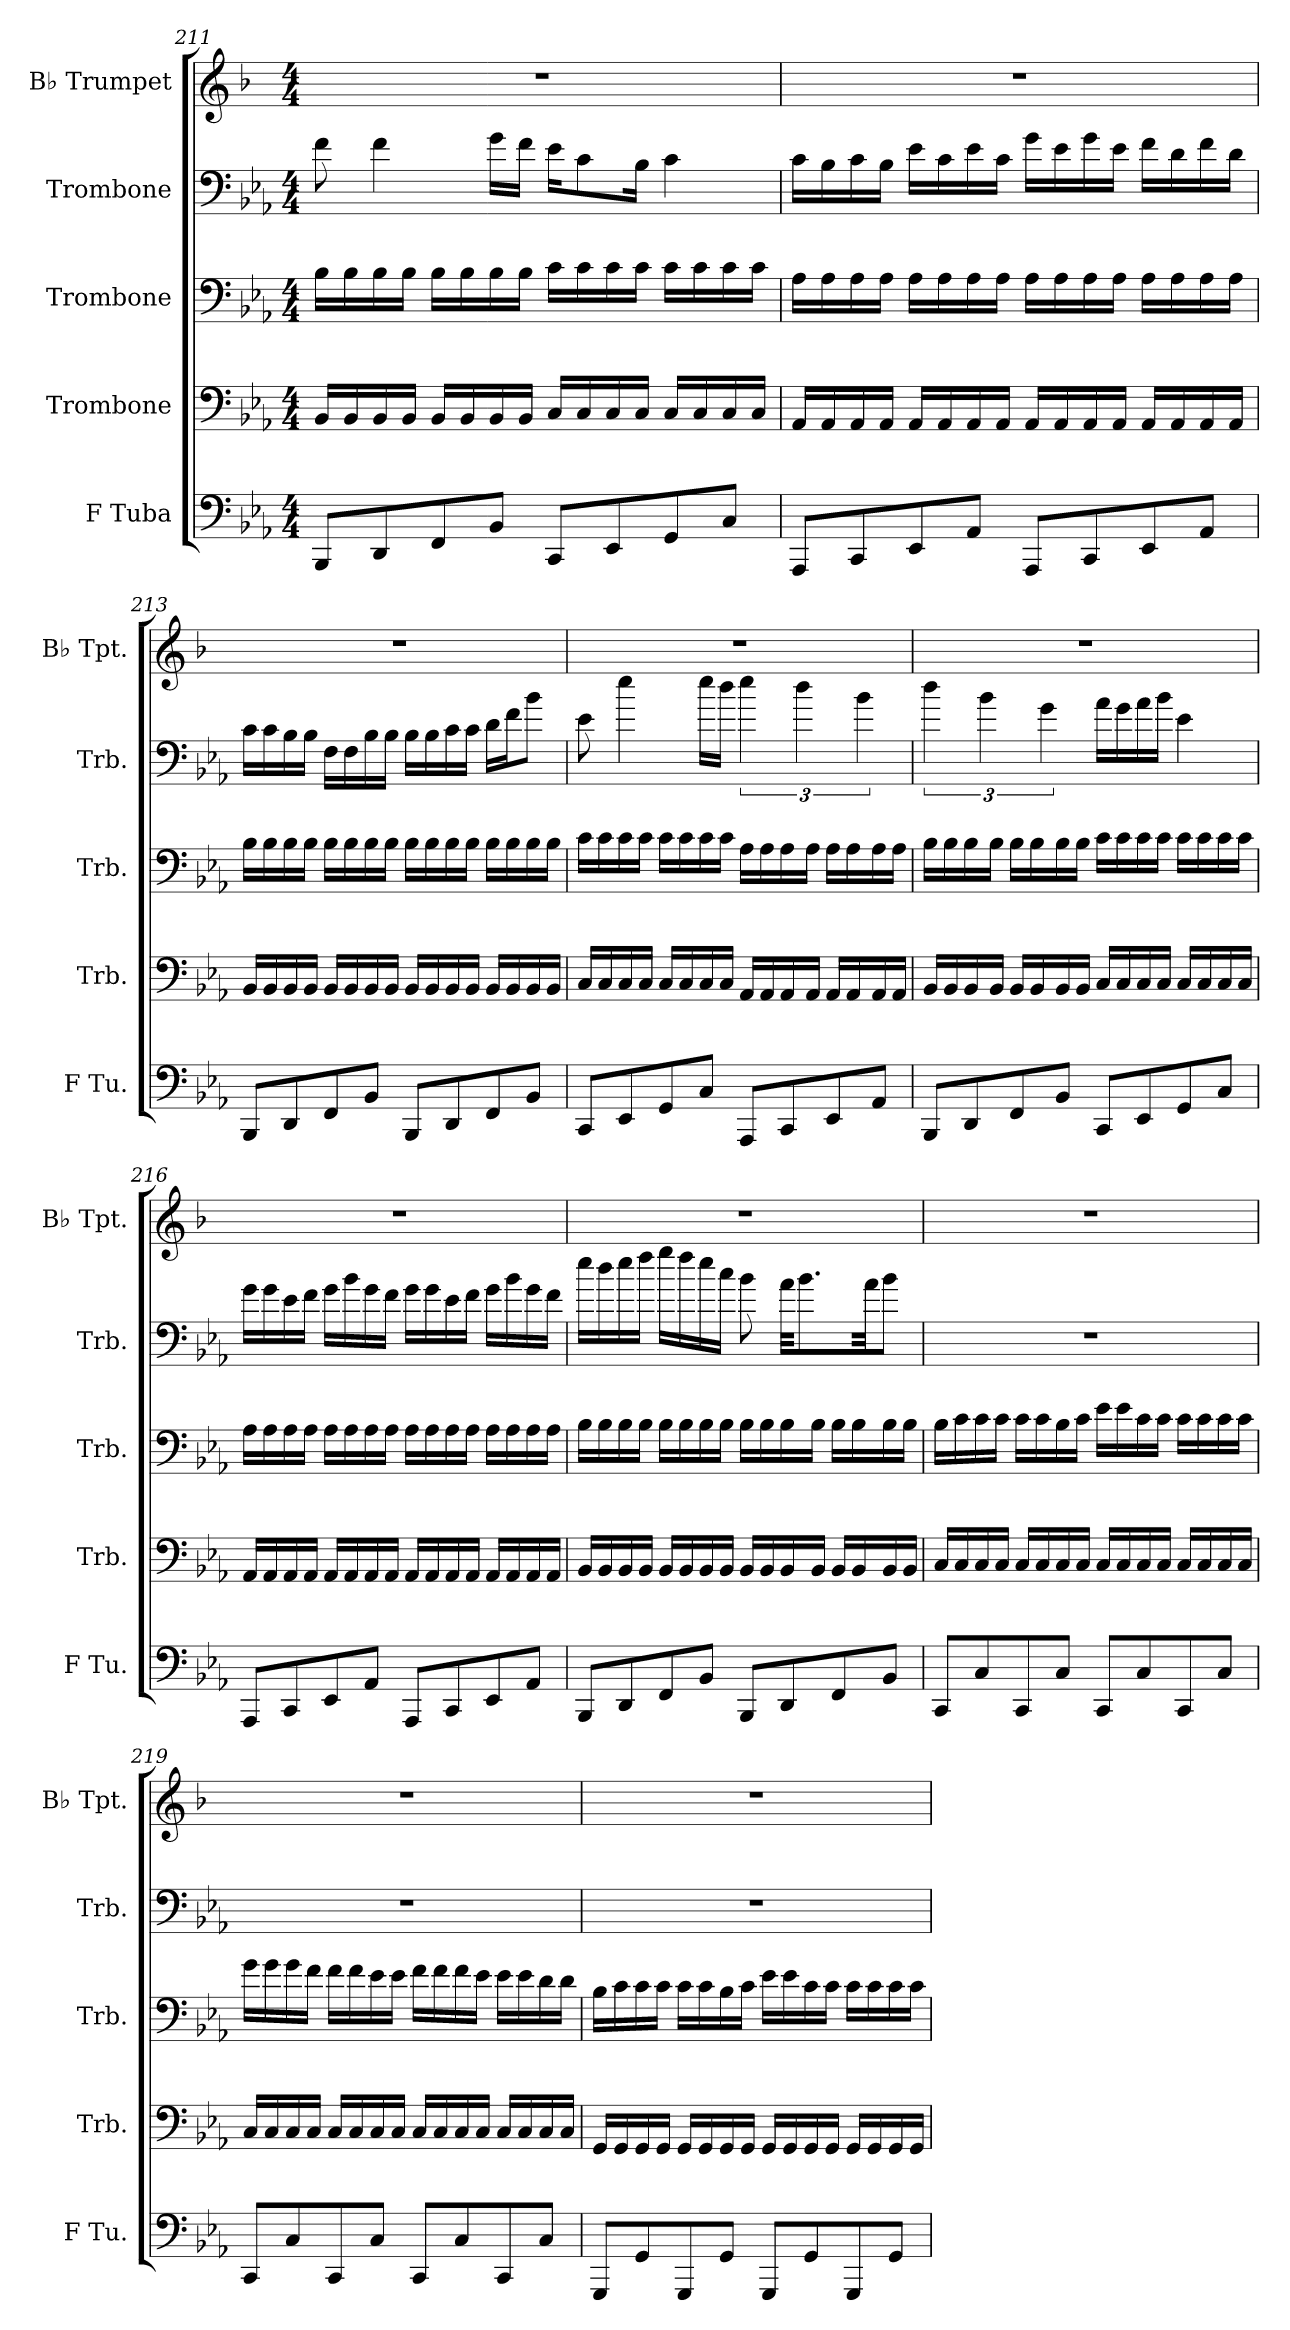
**kern	**kern	**kern	**kern	**kern
*part5	*part4	*part3	*part2	*part1
*staff5	*staff4	*staff3	*staff2	*staff1
*I"F Tuba	*I"Trombone	*I"Trombone	*I"Trombone	*I"B♭ Trumpet
*I'F Tu.	*I'Trb.	*I'Trb.	*I'Trb.	*I'B♭ Tpt.
!!LO:LB:g=z
*clefF4	*clefF4	*clefF4	*clefF4	*clefG2
*	*	*	*	*ITrd1c2
*k[b-e-a-]	*k[b-e-a-]	*k[b-e-a-]	*k[b-e-a-]	*k[b-e-a-]
*E-:	*E-:	*E-:	*E-:	*E-:
*M4/4	*M4/4	*M4/4	*M4/4	*M4/4
=211	=211	=211	=211	=211
8BBB-/L	16BB-/LL	16B-\LL	8f\	1r
.	16BB-/	16B-\	.	.
8DD/	16BB-/	16B-\	4f\	.
.	16BB-/JJ	16B-\JJ	.	.
8FF/	16BB-/LL	16B-\LL	.	.
.	16BB-/	16B-\	.	.
8BB-/J	16BB-/	16B-\	16g\LL	.
.	16BB-/JJ	16B-\JJ	16f\JJ	.
8CC/L	16C/LL	16c\LL	16e-\KL	.
.	16C/	16c\	8c\	.
8EE-/	16C/	16c\	.	.
.	16C/JJ	16c\JJ	16B-\Jk	.
8GG/	16C/LL	16c\LL	4c\	.
.	16C/	16c\	.	.
8C/J	16C/	16c\	.	.
.	16C/JJ	16c\JJ	.	.
=212	=212	=212	=212	=212
8AAA-/L	16AA-/LL	16A-\LL	16c\LL	1r
.	16AA-/	16A-\	16B-\	.
8CC/	16AA-/	16A-\	16c\	.
.	16AA-/JJ	16A-\JJ	16B-\JJ	.
8EE-/	16AA-/LL	16A-\LL	16e-\LL	.
.	16AA-/	16A-\	16c\	.
8AA-/J	16AA-/	16A-\	16e-\	.
.	16AA-/JJ	16A-\JJ	16c\JJ	.
8AAA-/L	16AA-/LL	16A-\LL	16g\LL	.
.	16AA-/	16A-\	16e-\	.
8CC/	16AA-/	16A-\	16g\	.
.	16AA-/JJ	16A-\JJ	16e-\JJ	.
8EE-/	16AA-/LL	16A-\LL	16f\LL	.
.	16AA-/	16A-\	16d\	.
8AA-/J	16AA-/	16A-\	16f\	.
.	16AA-/JJ	16A-\JJ	16d\JJ	.
!!LO:PB:g=z
=213	=213	=213	=213	=213
8BBB-/L	16BB-/LL	16B-\LL	16c\LL	1r
.	16BB-/	16B-\	16c\	.
8DD/	16BB-/	16B-\	16B-\	.
.	16BB-/JJ	16B-\JJ	16B-\JJ	.
8FF/	16BB-/LL	16B-\LL	16F\LL	.
.	16BB-/	16B-\	16F\	.
8BB-/J	16BB-/	16B-\	16B-\	.
.	16BB-/JJ	16B-\JJ	16B-\JJ	.
8BBB-/L	16BB-/LL	16B-\LL	16B-\LL	.
.	16BB-/	16B-\	16B-\	.
8DD/	16BB-/	16B-\	16c\	.
.	16BB-/JJ	16B-\JJ	16c\JJ	.
8FF/	16BB-/LL	16B-\LL	16d\LL	.
.	16BB-/	16B-\	16f\J	.
8BB-/J	16BB-/	16B-\	8b-\J	.
.	16BB-/JJ	16B-\JJ	.	.
=214	=214	=214	=214	=214
8CC/L	16C/LL	16c\LL	8e-\	1r
.	16C/	16c\	.	.
8EE-/	16C/	16c\	4ee-\	.
.	16C/JJ	16c\JJ	.	.
8GG/	16C/LL	16c\LL	.	.
.	16C/	16c\	.	.
8C/J	16C/	16c\	16ee-\LL	.
.	16C/JJ	16c\JJ	16dd\JJ	.
8AAA-/L	16AA-/LL	16A-\LL	6ee-\	.
.	16AA-/	16A-\	.	.
8CC/	16AA-/	16A-\	.	.
.	.	.	6dd\	.
.	16AA-/JJ	16A-\JJ	.	.
8EE-/	16AA-/LL	16A-\LL	.	.
.	16AA-/	16A-\	.	.
.	.	.	6b-\	.
8AA-/J	16AA-/	16A-\	.	.
.	16AA-/JJ	16A-\JJ	.	.
!!LO:LB:g=z
=215	=215	=215	=215	=215
8BBB-/L	16BB-/LL	16B-\LL	6dd\	1r
.	16BB-/	16B-\	.	.
8DD/	16BB-/	16B-\	.	.
.	.	.	6b-\	.
.	16BB-/JJ	16B-\JJ	.	.
8FF/	16BB-/LL	16B-\LL	.	.
.	16BB-/	16B-\	.	.
.	.	.	6g\	.
8BB-/J	16BB-/	16B-\	.	.
.	16BB-/JJ	16B-\JJ	.	.
8CC/L	16C/LL	16c\LL	16a-\LL	.
.	16C/	16c\	16g\	.
8EE-/	16C/	16c\	16a-\	.
.	16C/JJ	16c\JJ	16b-\JJ	.
8GG/	16C/LL	16c\LL	4e-\	.
.	16C/	16c\	.	.
8C/J	16C/	16c\	.	.
.	16C/JJ	16c\JJ	.	.
=216	=216	=216	=216	=216
8AAA-/L	16AA-/LL	16A-\LL	16g\LL	1r
.	16AA-/	16A-\	16g\	.
8CC/	16AA-/	16A-\	16e-\	.
.	16AA-/JJ	16A-\JJ	16f\JJ	.
8EE-/	16AA-/LL	16A-\LL	16g\LL	.
.	16AA-/	16A-\	16b-\	.
8AA-/J	16AA-/	16A-\	16g\	.
.	16AA-/JJ	16A-\JJ	16f\JJ	.
8AAA-/L	16AA-/LL	16A-\LL	16g\LL	.
.	16AA-/	16A-\	16g\	.
8CC/	16AA-/	16A-\	16e-\	.
.	16AA-/JJ	16A-\JJ	16f\JJ	.
8EE-/	16AA-/LL	16A-\LL	16g\LL	.
.	16AA-/	16A-\	16b-\	.
8AA-/J	16AA-/	16A-\	16g\	.
.	16AA-/JJ	16A-\JJ	16f\JJ	.
!!LO:PB:g=z
=217	=217	=217	=217	=217
8BBB-/L	16BB-/LL	16B-\LL	16ee-\LL	1r
.	16BB-/	16B-\	16dd\	.
8DD/	16BB-/	16B-\	16ee-\	.
.	16BB-/JJ	16B-\JJ	16ff\JJ	.
8FF/	16BB-/LL	16B-\LL	16gg\LL	.
.	16BB-/	16B-\	16ff\	.
8BB-/J	16BB-/	16B-\	16ee-\	.
.	16BB-/JJ	16B-\JJ	16cc\JJ	.
8BBB-/L	16BB-/LL	16B-\LL	8b-\	.
.	16BB-/	16B-\	.	.
8DD/	16BB-/	16B-\	32a-\KKL	.
.	.	.	8.b-\	.
.	16BB-/JJ	16B-\JJ	.	.
8FF/	16BB-/LL	16B-\LL	.	.
.	16BB-/	16B-\	.	.
.	.	.	32a-\KK	.
8BB-/J	16BB-/	16B-\	8b-\J	.
.	16BB-/JJ	16B-\JJ	.	.
=218	=218	=218	=218	=218
8CC/L	16C/LL	16B-\LL	1r	1r
.	16C/	16c\	.	.
8C/	16C/	16c\	.	.
.	16C/JJ	16c\JJ	.	.
8CC/	16C/LL	16c\LL	.	.
.	16C/	16c\	.	.
8C/J	16C/	16B-\	.	.
.	16C/JJ	16c\JJ	.	.
8CC/L	16C/LL	16e-\LL	.	.
.	16C/	16e-\	.	.
8C/	16C/	16c\	.	.
.	16C/JJ	16c\JJ	.	.
8CC/	16C/LL	16c\LL	.	.
.	16C/	16c\	.	.
8C/J	16C/	16c\	.	.
.	16C/JJ	16c\JJ	.	.
!!LO:LB:g=z
=219	=219	=219	=219	=219
8CC/L	16C/LL	16g\LL	1r	1r
.	16C/	16g\	.	.
8C/	16C/	16g\	.	.
.	16C/JJ	16f\JJ	.	.
8CC/	16C/LL	16f\LL	.	.
.	16C/	16f\	.	.
8C/J	16C/	16e-\	.	.
.	16C/JJ	16e-\JJ	.	.
8CC/L	16C/LL	16f\LL	.	.
.	16C/	16f\	.	.
8C/	16C/	16f\	.	.
.	16C/JJ	16e-\JJ	.	.
8CC/	16C/LL	16e-\LL	.	.
.	16C/	16e-\	.	.
8C/J	16C/	16d\	.	.
.	16C/JJ	16d\JJ	.	.
=220	=220	=220	=220	=220
8GGG/L	16GG/LL	16B-\LL	1r	1r
.	16GG/	16c\	.	.
8GG/	16GG/	16c\	.	.
.	16GG/JJ	16c\JJ	.	.
8GGG/	16GG/LL	16c\LL	.	.
.	16GG/	16c\	.	.
8GG/J	16GG/	16B-\	.	.
.	16GG/JJ	16c\JJ	.	.
8GGG/L	16GG/LL	16e-\LL	.	.
.	16GG/	16e-\	.	.
8GG/	16GG/	16c\	.	.
.	16GG/JJ	16c\JJ	.	.
8GGG/	16GG/LL	16c\LL	.	.
.	16GG/	16c\	.	.
8GG/J	16GG/	16c\	.	.
.	16GG/JJ	16c\JJ	.	.
=	=	=	=	=
*-	*-	*-	*-	*-
